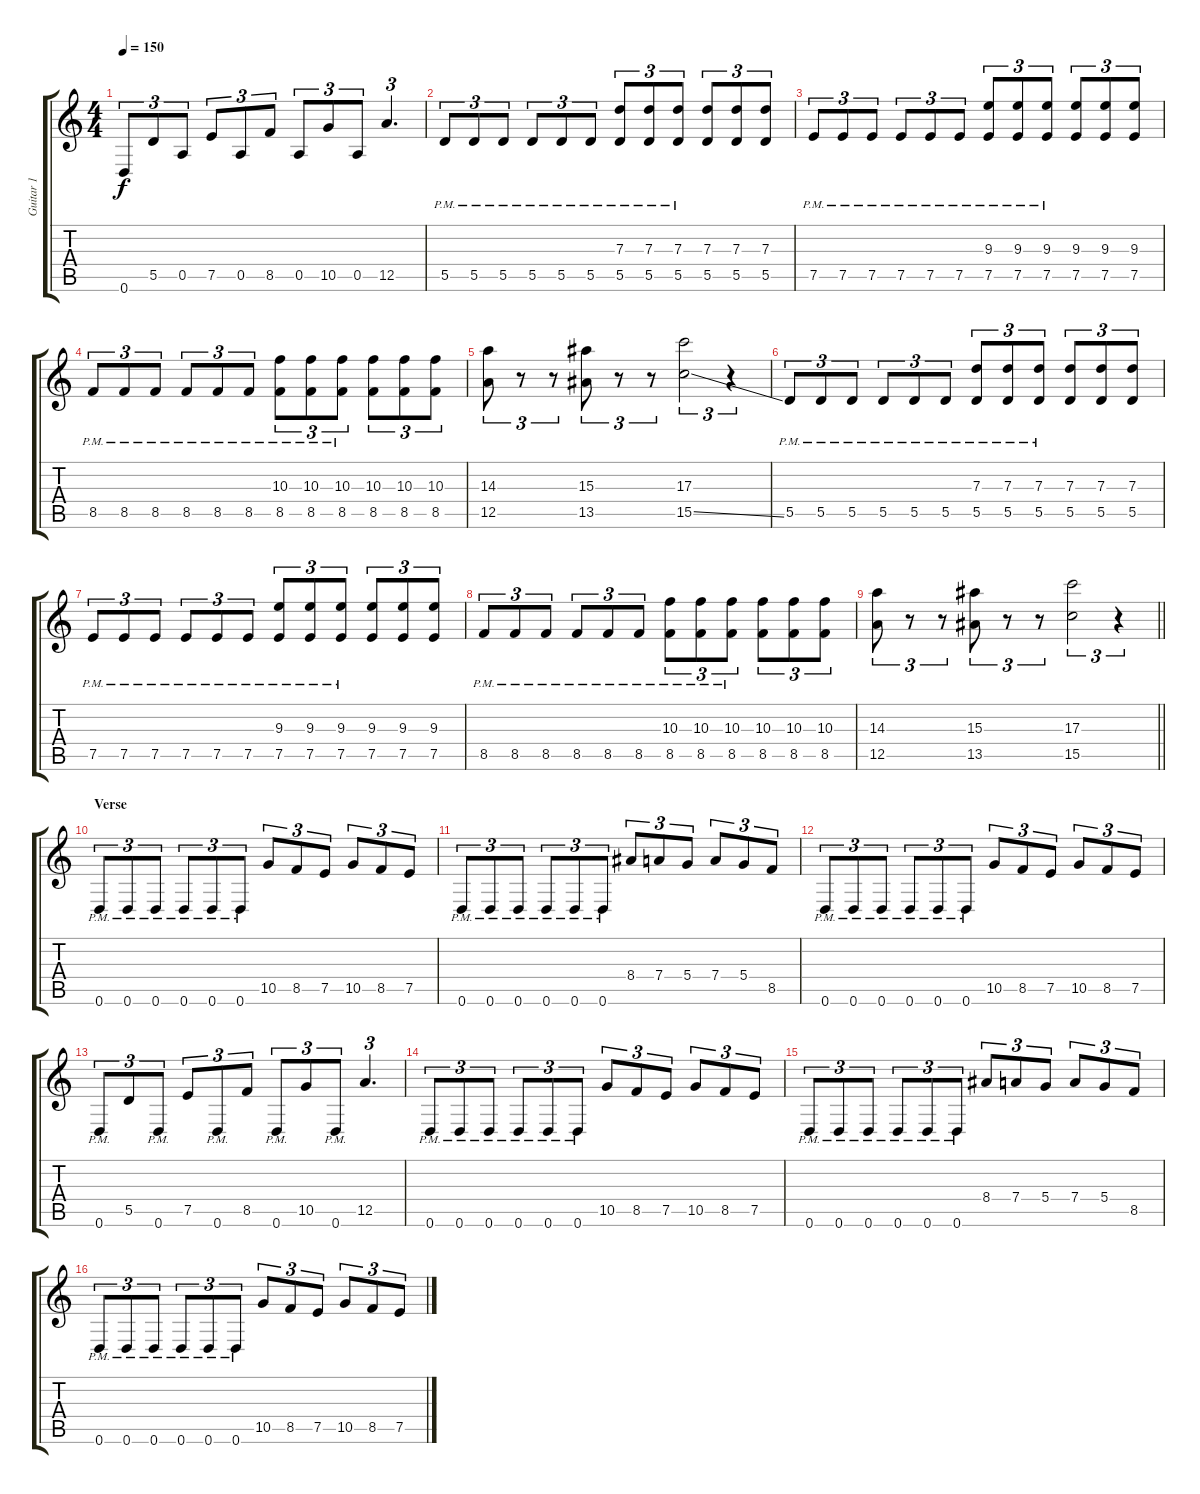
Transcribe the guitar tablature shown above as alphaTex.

\track ("Guitar 1" "Guitar 1") {instrument distortionguitar}
\staff {score tabs}
\tuning (E4 B3 G3 D3 A2 D2) {hide}
\ts (4 4)
\tempo 150
\clef g2
\ks c
0.6.8{tu (3 2) dy f} 5.5.8{tu (3 2)} 0.5.8{tu (3 2)} 7.5.8{tu (3 2)} 0.5.8{tu (3 2)} 8.5.8{tu (3 2)} 0.5.8{tu (3 2)} 10.5.8{tu (3 2)} 0.5.8{tu (3 2)} 12.5.4{d tu (3 2)} |
5.5{pm}.8{tu (3 2)} 5.5{pm}.8{tu (3 2)} 5.5{pm}.8{tu (3 2)} 5.5{pm}.8{tu (3 2)} 5.5{pm}.8{tu (3 2)} 5.5{pm}.8{tu (3 2)} (7.3{pm} 5.5{pm}).8{tu (3 2)} (7.3{pm} 5.5{pm}).8{tu (3 2)} (7.3{pm} 5.5{pm}).8{tu (3 2)} (7.3 5.5).8{tu (3 2)} (7.3 5.5).8{tu (3 2)} (7.3 5.5).8{tu (3 2)} |
7.5{pm}.8{tu (3 2)} 7.5{pm}.8{tu (3 2)} 7.5{pm}.8{tu (3 2)} 7.5{pm}.8{tu (3 2)} 7.5{pm}.8{tu (3 2)} 7.5{pm}.8{tu (3 2)} (9.3{pm} 7.5{pm}).8{tu (3 2)} (9.3{pm} 7.5{pm}).8{tu (3 2)} (9.3{pm} 7.5{pm}).8{tu (3 2)} (9.3 7.5).8{tu (3 2)} (9.3 7.5).8{tu (3 2)} (9.3 7.5).8{tu (3 2)} |
8.5{pm}.8{tu (3 2)} 8.5{pm}.8{tu (3 2)} 8.5{pm}.8{tu (3 2)} 8.5{pm}.8{tu (3 2)} 8.5{pm}.8{tu (3 2)} 8.5{pm}.8{tu (3 2)} (10.3{pm} 8.5{pm}).8{tu (3 2)} (10.3{pm} 8.5{pm}).8{tu (3 2)} (10.3{pm} 8.5{pm}).8{tu (3 2)} (10.3 8.5).8{tu (3 2)} (10.3 8.5).8{tu (3 2)} (10.3 8.5).8{tu (3 2)} |
(14.3 12.5).8{tu (3 2)} r.8{tu (3 2)} r.8{tu (3 2)} (15.3 13.5).8{tu (3 2)} r.8{tu (3 2)} r.8{tu (3 2)} (17.3 15.5{ss}).2{tu (3 2)} r.4{tu (3 2)} |
5.5{pm}.8{tu (3 2)} 5.5{pm}.8{tu (3 2)} 5.5{pm}.8{tu (3 2)} 5.5{pm}.8{tu (3 2)} 5.5{pm}.8{tu (3 2)} 5.5{pm}.8{tu (3 2)} (7.3{pm} 5.5{pm}).8{tu (3 2)} (7.3{pm} 5.5{pm}).8{tu (3 2)} (7.3{pm} 5.5{pm}).8{tu (3 2)} (7.3 5.5).8{tu (3 2)} (7.3 5.5).8{tu (3 2)} (7.3 5.5).8{tu (3 2)} |
7.5{pm}.8{tu (3 2)} 7.5{pm}.8{tu (3 2)} 7.5{pm}.8{tu (3 2)} 7.5{pm}.8{tu (3 2)} 7.5{pm}.8{tu (3 2)} 7.5{pm}.8{tu (3 2)} (9.3{pm} 7.5{pm}).8{tu (3 2)} (9.3{pm} 7.5{pm}).8{tu (3 2)} (9.3{pm} 7.5{pm}).8{tu (3 2)} (9.3 7.5).8{tu (3 2)} (9.3 7.5).8{tu (3 2)} (9.3 7.5).8{tu (3 2)} |
8.5{pm}.8{tu (3 2)} 8.5{pm}.8{tu (3 2)} 8.5{pm}.8{tu (3 2)} 8.5{pm}.8{tu (3 2)} 8.5{pm}.8{tu (3 2)} 8.5{pm}.8{tu (3 2)} (10.3{pm} 8.5{pm}).8{tu (3 2)} (10.3{pm} 8.5{pm}).8{tu (3 2)} (10.3{pm} 8.5{pm}).8{tu (3 2)} (10.3 8.5).8{tu (3 2)} (10.3 8.5).8{tu (3 2)} (10.3 8.5).8{tu (3 2)} |
\barLineRight lightlight
(14.3 12.5).8{tu (3 2)} r.8{tu (3 2)} r.8{tu (3 2)} (15.3 13.5).8{tu (3 2)} r.8{tu (3 2)} r.8{tu (3 2)} (17.3 15.5).2{tu (3 2)} r.4{tu (3 2)} |
\section ("" "Verse")
0.6{pm}.8{tu (3 2)} 0.6{pm}.8{tu (3 2)} 0.6{pm}.8{tu (3 2)} 0.6{pm}.8{tu (3 2)} 0.6{pm}.8{tu (3 2)} 0.6{pm}.8{tu (3 2)} 10.5.8{tu (3 2)} 8.5.8{tu (3 2)} 7.5.8{tu (3 2)} 10.5.8{tu (3 2)} 8.5.8{tu (3 2)} 7.5.8{tu (3 2)} |
0.6{pm}.8{tu (3 2)} 0.6{pm}.8{tu (3 2)} 0.6{pm}.8{tu (3 2)} 0.6{pm}.8{tu (3 2)} 0.6{pm}.8{tu (3 2)} 0.6{pm}.8{tu (3 2)} 8.4.8{tu (3 2)} 7.4.8{tu (3 2)} 5.4.8{tu (3 2)} 7.4.8{tu (3 2)} 5.4.8{tu (3 2)} 8.5.8{tu (3 2)} |
0.6{pm}.8{tu (3 2)} 0.6{pm}.8{tu (3 2)} 0.6{pm}.8{tu (3 2)} 0.6{pm}.8{tu (3 2)} 0.6{pm}.8{tu (3 2)} 0.6{pm}.8{tu (3 2)} 10.5.8{tu (3 2)} 8.5.8{tu (3 2)} 7.5.8{tu (3 2)} 10.5.8{tu (3 2)} 8.5.8{tu (3 2)} 7.5.8{tu (3 2)} |
0.6{pm}.8{tu (3 2)} 5.5.8{tu (3 2)} 0.6{pm}.8{tu (3 2)} 7.5.8{tu (3 2)} 0.6{pm}.8{tu (3 2)} 8.5.8{tu (3 2)} 0.6{pm}.8{tu (3 2)} 10.5.8{tu (3 2)} 0.6{pm}.8{tu (3 2)} 12.5.4{d tu (3 2)} |
0.6{pm}.8{tu (3 2)} 0.6{pm}.8{tu (3 2)} 0.6{pm}.8{tu (3 2)} 0.6{pm}.8{tu (3 2)} 0.6{pm}.8{tu (3 2)} 0.6{pm}.8{tu (3 2)} 10.5.8{tu (3 2)} 8.5.8{tu (3 2)} 7.5.8{tu (3 2)} 10.5.8{tu (3 2)} 8.5.8{tu (3 2)} 7.5.8{tu (3 2)} |
0.6{pm}.8{tu (3 2)} 0.6{pm}.8{tu (3 2)} 0.6{pm}.8{tu (3 2)} 0.6{pm}.8{tu (3 2)} 0.6{pm}.8{tu (3 2)} 0.6{pm}.8{tu (3 2)} 8.4.8{tu (3 2)} 7.4.8{tu (3 2)} 5.4.8{tu (3 2)} 7.4.8{tu (3 2)} 5.4.8{tu (3 2)} 8.5.8{tu (3 2)} |
0.6{pm}.8{tu (3 2)} 0.6{pm}.8{tu (3 2)} 0.6{pm}.8{tu (3 2)} 0.6{pm}.8{tu (3 2)} 0.6{pm}.8{tu (3 2)} 0.6{pm}.8{tu (3 2)} 10.5.8{tu (3 2)} 8.5.8{tu (3 2)} 7.5.8{tu (3 2)} 10.5.8{tu (3 2)} 8.5.8{tu (3 2)} 7.5.8{tu (3 2)}
